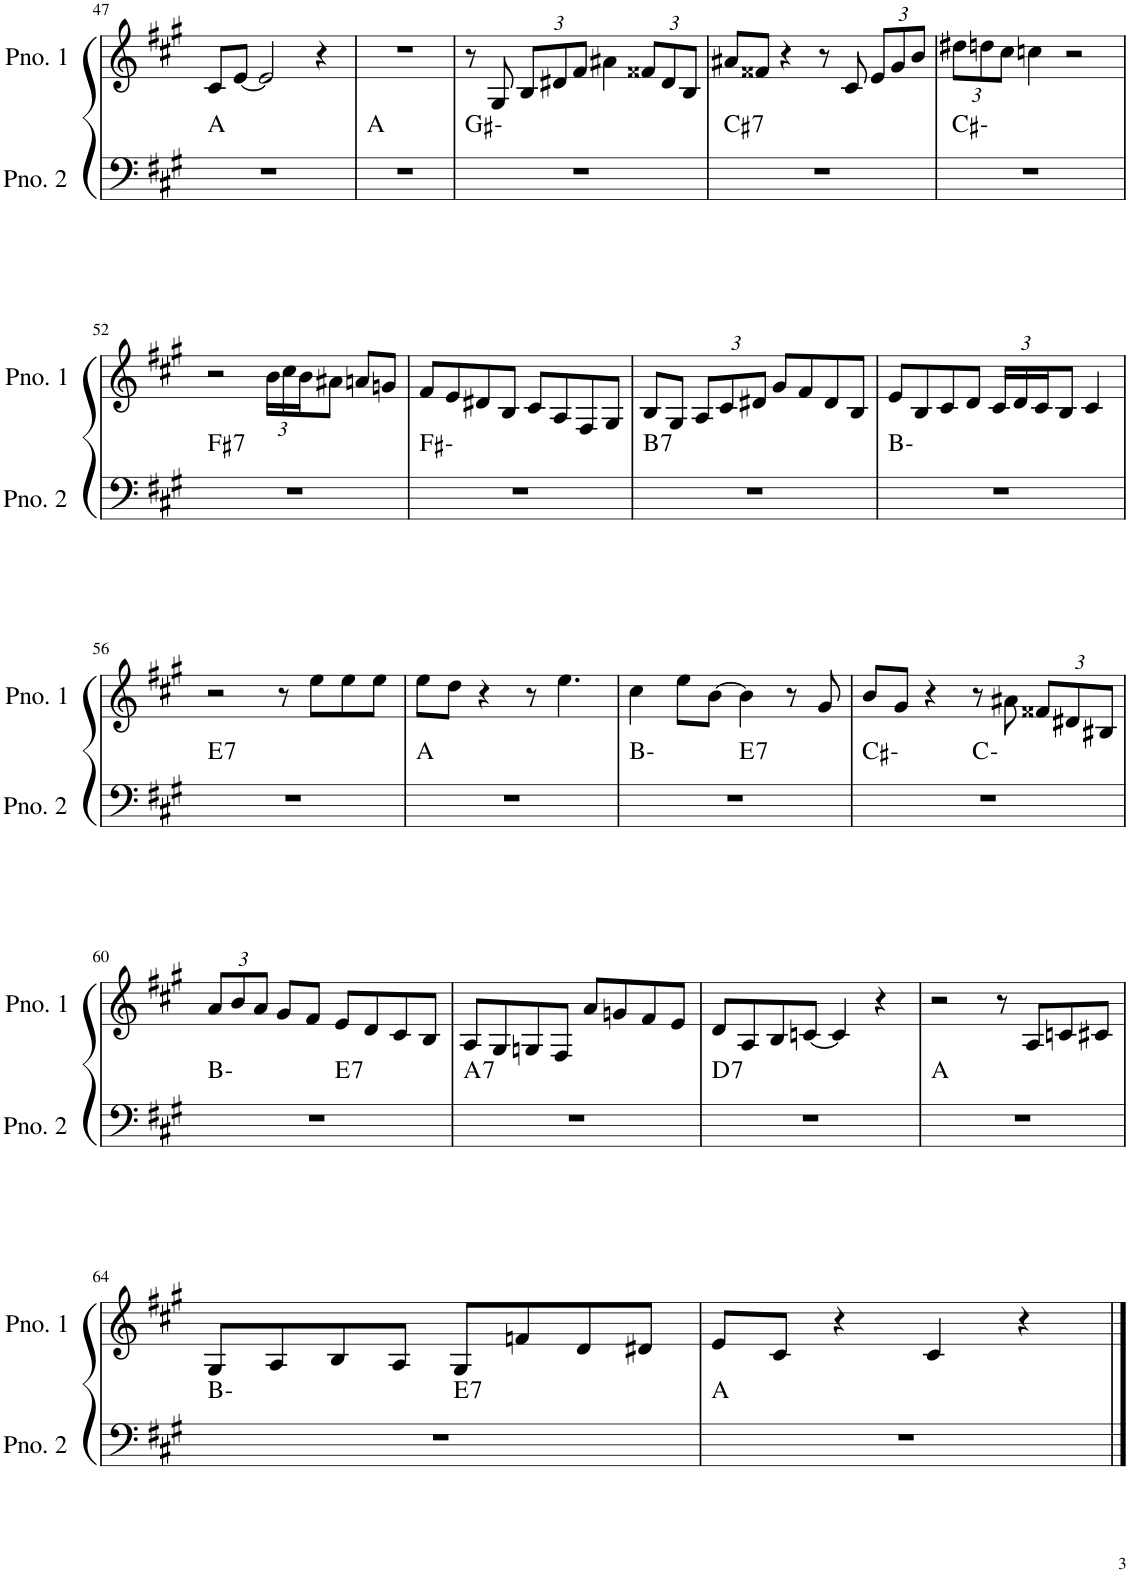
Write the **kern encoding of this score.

**kern	**harte	**kern
*part2	*part2	*part1
*staff2	*	*staff1
*I"ピアノ 2	*	*I"ピアノ 1
!!LO:PB:g=z
*clefF4	*	*clefG2
*k[f#c#g#]	*	*k[f#c#g#]
*M4/4	*	*M4/4
=47	=47	=47
1r	A:maj	8c#/L
.	.	[8e/J
.	.	2e/]
.	.	4r
=48	=48	=48
1r	A:maj	1r
=49	=49	=49
1r	G#:min	8r
.	.	8G#/
*	*	*Xbrackettup
.	.	12B/L
.	.	12d#X/
.	.	12f#/J
.	.	4a#X\
.	.	12f##X/L
.	.	12d#/
.	.	12B/J
=50	=50	=50
!	!LO:H:kt=7	!
1r	C#:7	8a#X/L
.	.	8f##X/J
.	.	4r
.	.	8r
.	.	8c#/
.	.	12e/L
.	.	12g#/
.	.	12b/J
=51	=51	=51
1r	C#:min	12dd#X\L
.	.	12ddn\
.	.	12cc#\J
.	.	4ccn\
.	.	2r
!!LO:LB:g=z
=52	=52	=52
!	!LO:H:kt=7	!
1r	F#:7	2r
.	.	24b\LL
.	.	24cc#\
.	.	24b\J
.	.	8a#X\J
.	.	8an/L
.	.	8gn/J
=53	=53	=53
1r	F#:min	8f#/L
.	.	8e/
.	.	8d#X/
.	.	8B/J
.	.	8c#/L
.	.	8A/
.	.	8F#/
.	.	8G#/J
=54	=54	=54
!	!LO:H:kt=7	!
1r	B:7	8B/L
.	.	8G#/J
.	.	12A/L
.	.	12c#/
.	.	12d#X/J
.	.	8g#/L
.	.	8f#/
.	.	8d#/
.	.	8B/J
=55	=55	=55
1r	B:min	8e/L
.	.	8B/
.	.	8c#/
.	.	8d/J
.	.	24c#/LL
.	.	24d/
.	.	24c#/J
.	.	8B/J
.	.	4c#/
!!LO:LB:g=z
=56	=56	=56
!	!LO:H:kt=7	!
1r	E:7	2r
.	.	8r
.	.	8ee\L
.	.	8ee\
.	.	8ee\J
=57	=57	=57
1r	A:maj	8ee\L
.	.	8dd\J
.	.	4r
.	.	8r
.	.	4.ee\
=58	=58	=58
*^	*	*
1r	2ryy	B:min	4cc#\
.	.	.	8ee\L
.	.	.	[8b\J
!	!	!LO:H:kt=7	!
.	2ryy	E:7	4b\]
.	.	.	8r
.	.	.	8g#/
=59	=59	=59	=59
1r	2ryy	C#:min	8b/L
.	.	.	8g#/J
.	.	.	4r
.	2ryy	C:min	8r
.	.	.	8a#X\
.	.	.	12f##X/L
.	.	.	12d#X/
.	.	.	12B#X/J
!!LO:LB:g=z
=60	=60	=60	=60
1r	2ryy	B:min	12a/L
.	.	.	12b/
.	.	.	12a/J
.	.	.	8g#/L
.	.	.	8f#/J
!	!	!LO:H:kt=7	!
.	2ryy	E:7	8e/L
.	.	.	8d/
.	.	.	8c#/
.	.	.	8B/J
=61	=61	=61	=61
!	!	!LO:H:kt=7	!
*v	*v	*	*
1r	A:7	8A/L
.	.	8G#/
.	.	8Gn/
.	.	8F#/J
.	.	8a/L
.	.	8gn/
.	.	8f#/
.	.	8e/J
=62	=62	=62
!	!LO:H:kt=7	!
1r	D:7	8d/L
.	.	8A/
.	.	8B/
.	.	[8cn/J
.	.	4c/]
.	.	4r
=63	=63	=63
1r	A:maj	2r
.	.	8r
.	.	8A/L
.	.	8cn/
.	.	8c#X/J
!!LO:LB:g=z
=64	=64	=64
*^	*	*
1r	2ryy	B:min	8G#/L
.	.	.	8A/
.	.	.	8B/
.	.	.	8A/J
!	!	!LO:H:kt=7	!
.	2ryy	E:7	8G#/L
.	.	.	8fn/
.	.	.	8d/
.	.	.	8d#X/J
*v	*v	*	*
=65	=65	=65
1r	A:maj	8e/L
.	.	8c#/J
.	.	4r
.	.	4c#/
.	.	4r
==	==	==
*-	*-	*-
